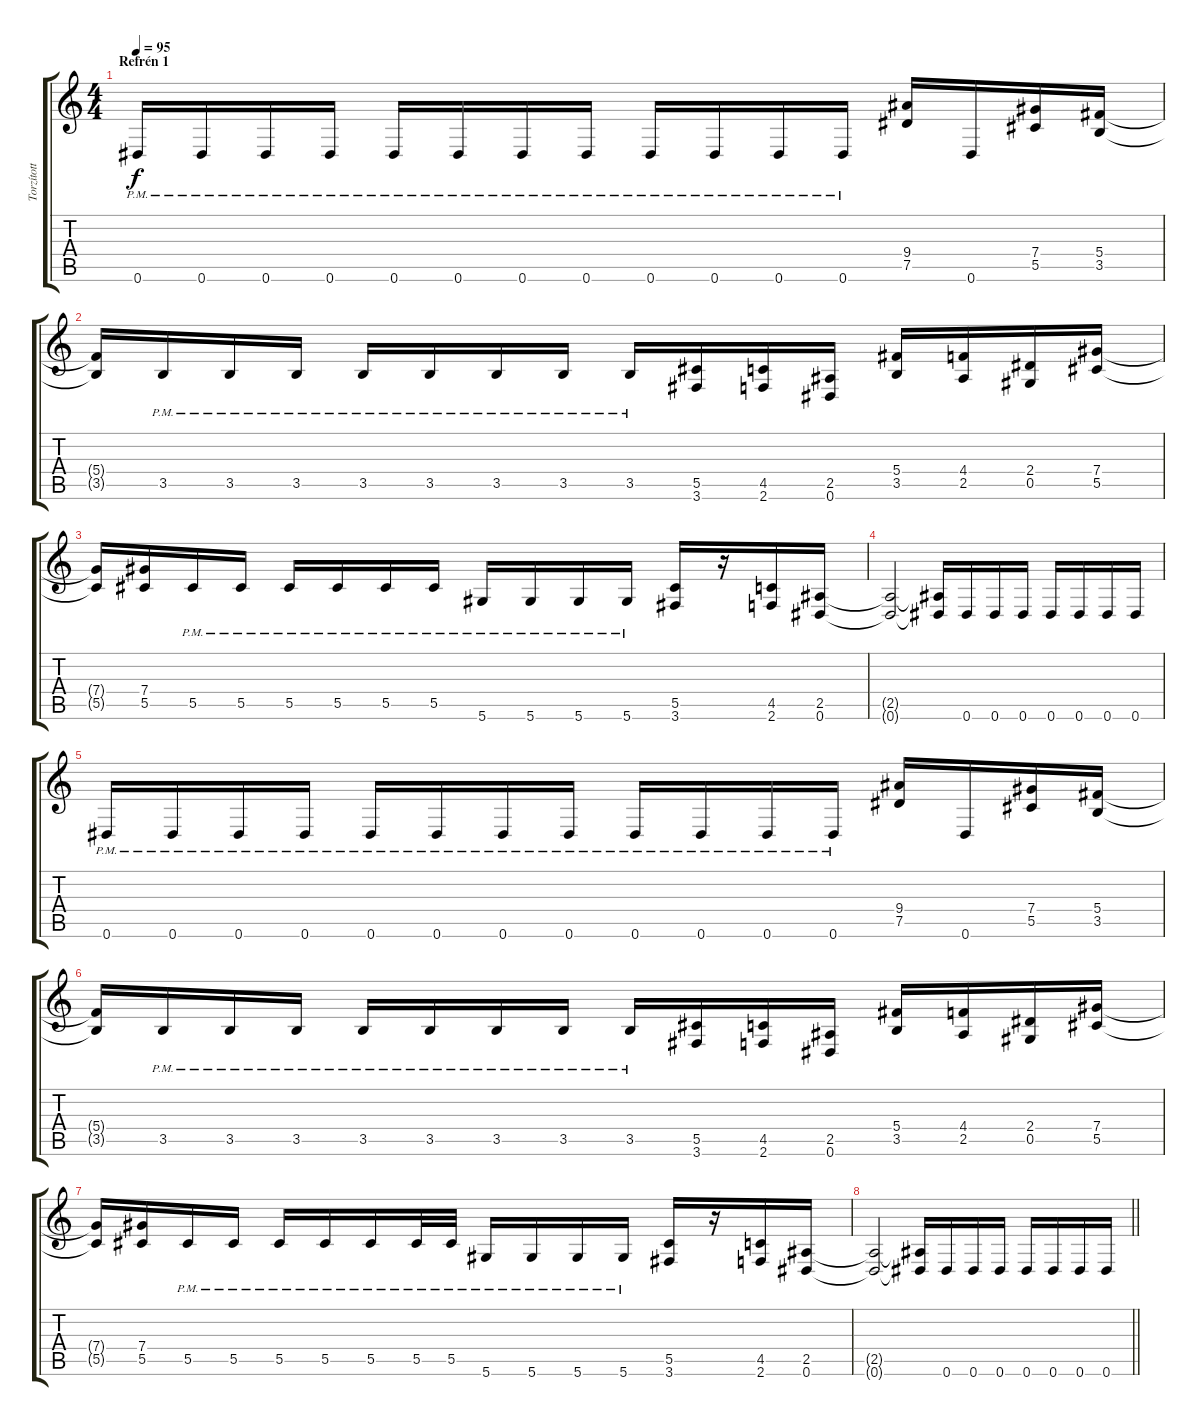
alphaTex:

\track ("Torzított - Kíséret 1" "Torzított ") {instrument distortionguitar}
\staff {score tabs}
\tuning (Eb4 Bb3 Gb3 Db3 Ab2 Eb2) {hide}
\ts (4 4)
\section ("" "Refrén 1")
\tempo 95
\clef g2
\ks c
0.6{pm}.16{dy f} 0.6{pm}.16 0.6{pm}.16 0.6{pm}.16 0.6{pm}.16 0.6{pm}.16 0.6{pm}.16 0.6{pm}.16 0.6{pm}.16 0.6{pm}.16 0.6{pm}.16 0.6{pm}.16 (9.4 7.5).16 0.6.16 (7.4 5.5).16 (5.4 3.5).16 |
(5.4{t} 3.5{t}).16 3.5{pm}.16 3.5{pm}.16 3.5{pm}.16 3.5{pm}.16 3.5{pm}.16 3.5{pm}.16 3.5{pm}.16 3.5{pm}.16 (5.5 3.6).16 (4.5 2.6).16 (2.5 0.6).16 (5.4 3.5).16 (4.4 2.5).16 (2.4 0.5).16 (7.4 5.5).16 |
(7.4{t} 5.5{t}).16 (7.4 5.5).16 5.5{pm}.16 5.5{pm}.16 5.5{pm}.16 5.5{pm}.16 5.5{pm}.16 5.5{pm}.16 5.6{pm}.16 5.6{pm}.16 5.6{pm}.16 5.6{pm}.16 (5.5 3.6).16 r.16 (4.5 2.6).16 (2.5 0.6).16 |
(2.5{t} 0.6{t}).2 (2.5{t} 0.6{t}).16 0.6.16 0.6.16 0.6.16 0.6.16 0.6.16 0.6.16 0.6.16 |
0.6{pm}.16 0.6{pm}.16 0.6{pm}.16 0.6{pm}.16 0.6{pm}.16 0.6{pm}.16 0.6{pm}.16 0.6{pm}.16 0.6{pm}.16 0.6{pm}.16 0.6{pm}.16 0.6{pm}.16 (9.4 7.5).16 0.6.16 (7.4 5.5).16 (5.4 3.5).16 |
(5.4{t} 3.5{t}).16 3.5{pm}.16 3.5{pm}.16 3.5{pm}.16 3.5{pm}.16 3.5{pm}.16 3.5{pm}.16 3.5{pm}.16 3.5{pm}.16 (5.5 3.6).16 (4.5 2.6).16 (2.5 0.6).16 (5.4 3.5).16 (4.4 2.5).16 (2.4 0.5).16 (7.4 5.5).16 |
(7.4{t} 5.5{t}).16 (7.4 5.5).16 5.5{pm}.16 5.5{pm}.16 5.5{pm}.16 5.5{pm}.16 5.5{pm}.16 5.5{pm}.32 5.5{pm}.32 5.6{pm}.16 5.6{pm}.16 5.6{pm}.16 5.6{pm}.16 (5.5 3.6).16 r.16 (4.5 2.6).16 (2.5 0.6).16 |
\barLineRight lightlight
(2.5{t} 0.6{t}).2 (2.5{t} 0.6{t}).16 0.6.16 0.6.16 0.6.16 0.6.16 0.6.16 0.6.16 0.6.16
